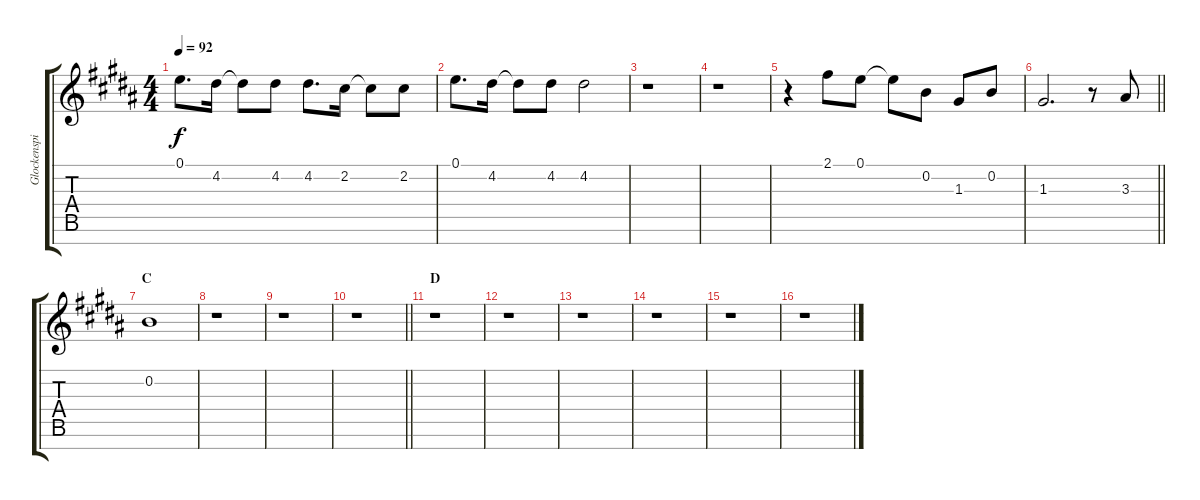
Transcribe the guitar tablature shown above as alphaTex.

\track ("Glockenspiel" "Glockenspi") {instrument vibraphone}
\staff {score tabs}
\tuning (E5 B4 G4 D4 A3 E3 B2) {hide}
\ts (4 4)
\tempo 92
\clef g2
\ks b
0.1.8{d dy f} 4.2.16 4.2{t}.8 4.2.8 4.2.8{d} 2.2.16 2.2{t}.8 2.2.8 |
0.1.8{d} 4.2.16 4.2{t}.8 4.2.8 4.2.2 |
r.1 |
r.1 |
r.4 2.1.8 0.1.8 0.1{t}.8 0.2.8 1.3.8 0.2.8 |
\barLineRight lightlight
1.3.2{d} r.8 3.3.8 |
\section ("" "C")
0.2.1 |
r.1 |
r.1 |
\barLineRight lightlight
r.1 |
\section ("" "D")
r.1 |
r.1 |
r.1 |
r.1 |
r.1 |
r.1
